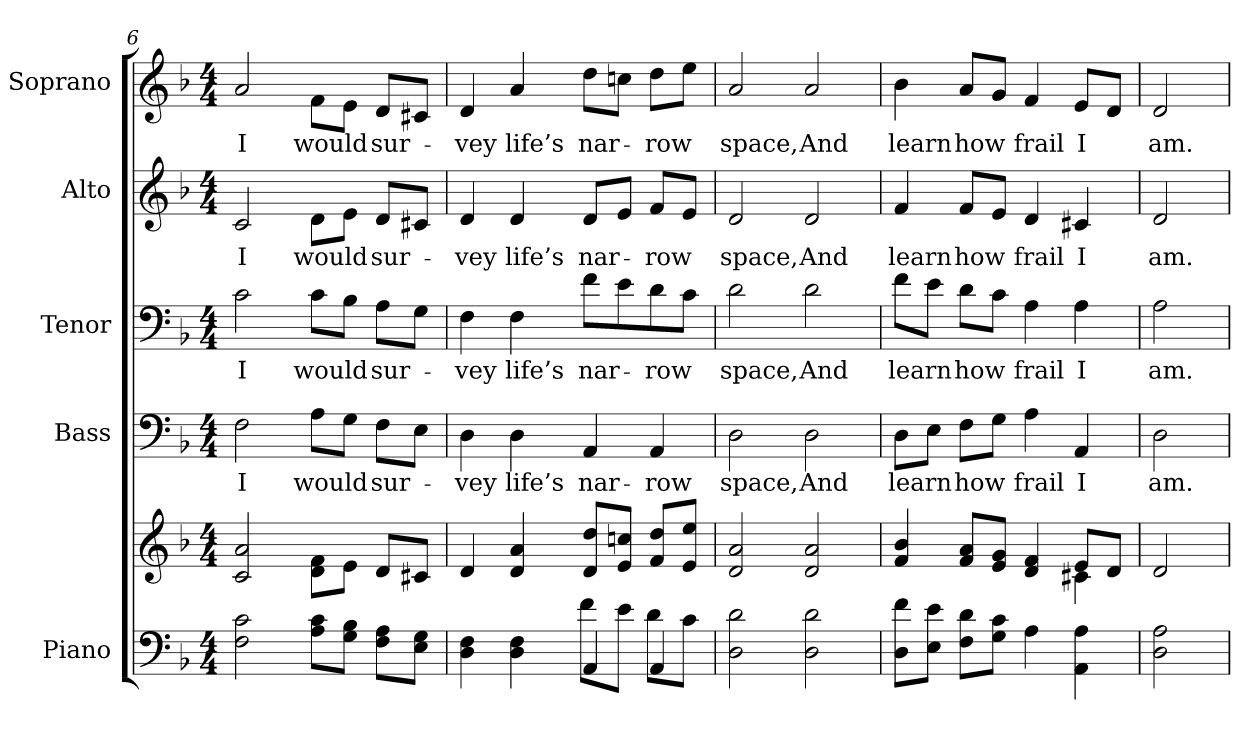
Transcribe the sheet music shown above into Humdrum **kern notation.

**kern	**kern	**kern	**text	**kern	**text	**kern	**text	**kern	**text
*part5	*part5	*part4	*part4	*part3	*part3	*part2	*part2	*part1	*part1
*staff6	*staff5	*staff4	*staff4	*staff3	*staff3	*staff2	*staff2	*staff1	*staff1
*I"Piano	*	*I"Bass	*	*I"Tenor	*	*I"Alto	*	*I"Soprano	*
*I'Pno.	*	*I'B.	*	*I'T.	*	*I'A.	*	*I'S.	*
*clefF4	*clefG2	*clefF4	*	*clefF4	*	*clefG2	*	*clefG2	*
*k[b-]	*k[b-]	*k[b-]	*	*k[b-]	*	*k[b-]	*	*k[b-]	*
*F:	*F:	*F:	*	*F:	*	*F:	*	*F:	*
*M4/4	*M4/4	*M4/4	*	*M4/4	*	*M4/4	*	*M4/4	*
=6	=6	=6	=6	=6	=6	=6	=6	=6	=6
!	!	!	!LO:LY:b:color=#000000	!	!	!	!	!	!
!	!	!	!	!	!LO:LY:b:color=#000000	!	!	!	!
!	!	!	!	!	!	!	!LO:LY:b:color=#000000	!	!
!	!	!	!	!	!	!	!	!	!LO:LY:b:color=#000000
2Fi\ 2ci	2ci/ 2ai	2Fi\	I	2ci\	I	2ci/	I	2ai/	I
!	!	!	!LO:LY:b:color=#000000	!	!	!	!	!	!
!	!	!	!	!	!LO:LY:b:color=#000000	!	!	!	!
!	!	!	!	!	!	!	!LO:LY:b:color=#000000	!	!
!	!	!	!	!	!	!	!	!	!LO:LY:b:color=#000000
8Ai\ 8ciL	8di\ 8fiL	8Ai\L	would	8ci\L	would	8di\L	would	8fi\L	would
8Gi\ 8B-iJ	8ei\J	8Gi\J	.	8B-i\J	.	8ei\J	.	8ei\J	.
!	!	!	!LO:LY:b:color=#000000	!	!	!	!	!	!
!	!	!	!	!	!LO:LY:b:color=#000000	!	!	!	!
!	!	!	!	!	!	!	!LO:LY:b:color=#000000	!	!
!	!	!	!	!	!	!	!	!	!LO:LY:b:color=#000000
8Fi\ 8AiL	8di/L	8Fi\L	sur-	8Ai\L	sur-	8di/L	sur-	8di/L	sur-
8Ei\ 8GiJ	8c#Xi/J	8Ei\J	.	8Gi\J	.	8c#Xi/J	.	8c#Xi/J	.
=7	=7	=7	=7	=7	=7	=7	=7	=7	=7
*^	*	*	*	*	*	*	*	*	*
!	!	!	!	!LO:LY:b:color=#000000	!	!	!	!	!	!
!	!	!	!	!	!	!LO:LY:b:color=#000000	!	!	!	!
!	!	!	!	!	!	!	!	!LO:LY:b:color=#000000	!	!
!	!	!	!	!	!	!	!	!	!	!LO:LY:b:color=#000000
4Di\ 4Fi	2ryy	4di/	4Di\	-vey	4Fi\	-vey	4di/	-vey	4di/	-vey
!	!	!	!	!LO:LY:b:color=#000000	!	!	!	!	!	!
!	!	!	!	!	!	!LO:LY:b:color=#000000	!	!	!	!
!	!	!	!	!	!	!	!	!LO:LY:b:color=#000000	!	!
!	!	!	!	!	!	!	!	!	!	!LO:LY:b:color=#000000
4Di\ 4Fi	.	4di/ 4ai	4Di\	life’s	4Fi\	life’s	4di/	life’s	4ai/	life’s
!	!	!	!	!LO:LY:b:color=#000000	!	!	!	!	!	!
!	!	!	!	!	!	!LO:LY:b:color=#000000	!	!	!	!
!	!	!	!	!	!	!	!	!LO:LY:b:color=#000000	!	!
!	!	!	!	!	!	!	!	!	!	!LO:LY:b:color=#000000
4AAi/	8fi\L	8di/ 8ddiL	4AAi/	nar-	8fi\L	nar-	8di/L	nar-	8ddi\L	nar-
.	8ei\J	8ei/ 8ccniJ	.	.	8ei\	.	8ei/J	.	8ccni\J	.
!	!	!	!	!LO:LY:b:color=#000000	!	!	!	!	!	!
!	!	!	!	!	!	!LO:LY:b:color=#000000	!	!	!	!
!	!	!	!	!	!	!	!	!LO:LY:b:color=#000000	!	!
!	!	!	!	!	!	!	!	!	!	!LO:LY:b:color=#000000
4AAi/	8di\L	8fi/ 8ddiL	4AAi/	-row	8di\	-row	8fi/L	-row	8ddi\L	-row
.	8ci\J	8ei/ 8eeiJ	.	.	8ci\J	.	8ei/J	.	8eei\J	.
*v	*v	*	*	*	*	*	*	*	*	*
=8	=8	=8	=8	=8	=8	=8	=8	=8	=8
*^	*	*	*	*	*	*	*	*	*
!	!	!	!	!LO:LY:b:color=#000000	!	!	!	!	!	!
*v	*v	*	*	*	*	*	*	*	*	*
*^	*	*	*	*	*	*	*	*	*
!	!	!	!	!	!	!LO:LY:b:color=#000000	!	!	!	!
*v	*v	*	*	*	*	*	*	*	*	*
*^	*	*	*	*	*	*	*	*	*
!	!	!	!	!	!	!	!	!LO:LY:b:color=#000000	!	!
*v	*v	*	*	*	*	*	*	*	*	*
*^	*	*	*	*	*	*	*	*	*
!	!	!	!	!	!	!	!	!	!	!LO:LY:b:color=#000000
*v	*v	*	*	*	*	*	*	*	*	*
2Di\ 2di	2di/ 2ai	2Di\	space,	2di\	space,	2di/	space,	2ai/	space,
!	!	!	!LO:LY:b:color=#000000	!	!	!	!	!	!
!	!	!	!	!	!LO:LY:b:color=#000000	!	!	!	!
!	!	!	!	!	!	!	!LO:LY:b:color=#000000	!	!
!	!	!	!	!	!	!	!	!	!LO:LY:b:color=#000000
2Di\ 2di	2di/ 2ai	2Di\	And	2di\	And	2di/	And	2ai/	And
!!LO:PB:g=z
=9	=9	=9	=9	=9	=9	=9	=9	=9	=9
*	*^	*	*	*	*	*	*	*	*
!	!	!	!	!LO:LY:b:color=#000000	!	!	!	!	!	!
!	!	!	!	!	!	!LO:LY:b:color=#000000	!	!	!	!
!	!	!	!	!	!	!	!	!LO:LY:b:color=#000000	!	!
!	!	!	!	!	!	!	!	!	!	!LO:LY:b:color=#000000
8Di\ 8fiL	4fi/ 4b-i	2ryy	8Di\L	learn	8fi\L	learn	4fi/	learn	4b-i\	learn
8Ei\ 8eiJ	.	.	8Ei\J	.	8ei\J	.	.	.	.	.
!	!	!	!	!LO:LY:b:color=#000000	!	!	!	!	!	!
!	!	!	!	!	!	!LO:LY:b:color=#000000	!	!	!	!
!	!	!	!	!	!	!	!	!LO:LY:b:color=#000000	!	!
!	!	!	!	!	!	!	!	!	!	!LO:LY:b:color=#000000
8Fi\ 8diL	8fi/ 8aiL	.	8Fi\L	how	8di\L	how	8fi/L	how	8ai/L	how
8Gi\ 8ciJ	8ei/ 8giJ	.	8Gi\J	.	8ci\J	.	8ei/J	.	8gi/J	.
!	!	!	!	!LO:LY:b:color=#000000	!	!	!	!	!	!
!	!	!	!	!	!	!LO:LY:b:color=#000000	!	!	!	!
!	!	!	!	!	!	!	!	!LO:LY:b:color=#000000	!	!
!	!	!	!	!	!	!	!	!	!	!LO:LY:b:color=#000000
4Ai\	4di/ 4fi	4ryy	4Ai\	frail	4Ai\	frail	4di/	frail	4fi/	frail
!	!	!	!	!LO:LY:b:color=#000000	!	!	!	!	!	!
!	!	!	!	!	!	!LO:LY:b:color=#000000	!	!	!	!
!	!	!	!	!	!	!	!	!LO:LY:b:color=#000000	!	!
!	!	!	!	!	!	!	!	!	!	!LO:LY:b:color=#000000
4AAi\ 4Ai	8ei/L	4c#Xi\	4AAi/	I	4Ai\	I	4c#Xi/	I	8ei/L	I
.	8di/J	.	.	.	.	.	.	.	8di/J	.
*	*v	*v	*	*	*	*	*	*	*	*
=10	=10	=10	=10	=10	=10	=10	=10	=10	=10
!	!	!	!LO:LY:b:color=#000000	!	!	!	!	!	!
!	!	!	!	!	!LO:LY:b:color=#000000	!	!	!	!
!	!	!	!	!	!	!	!LO:LY:b:color=#000000	!	!
!	!	!	!	!	!	!	!	!	!LO:LY:b:color=#000000
2Di\ 2Ai	2di/	2Di\	am.	2Ai\	am.	2di/	am.	2di/	am.
=	=	=	=	=	=	=	=	=	=
*-	*-	*-	*-	*-	*-	*-	*-	*-	*-
